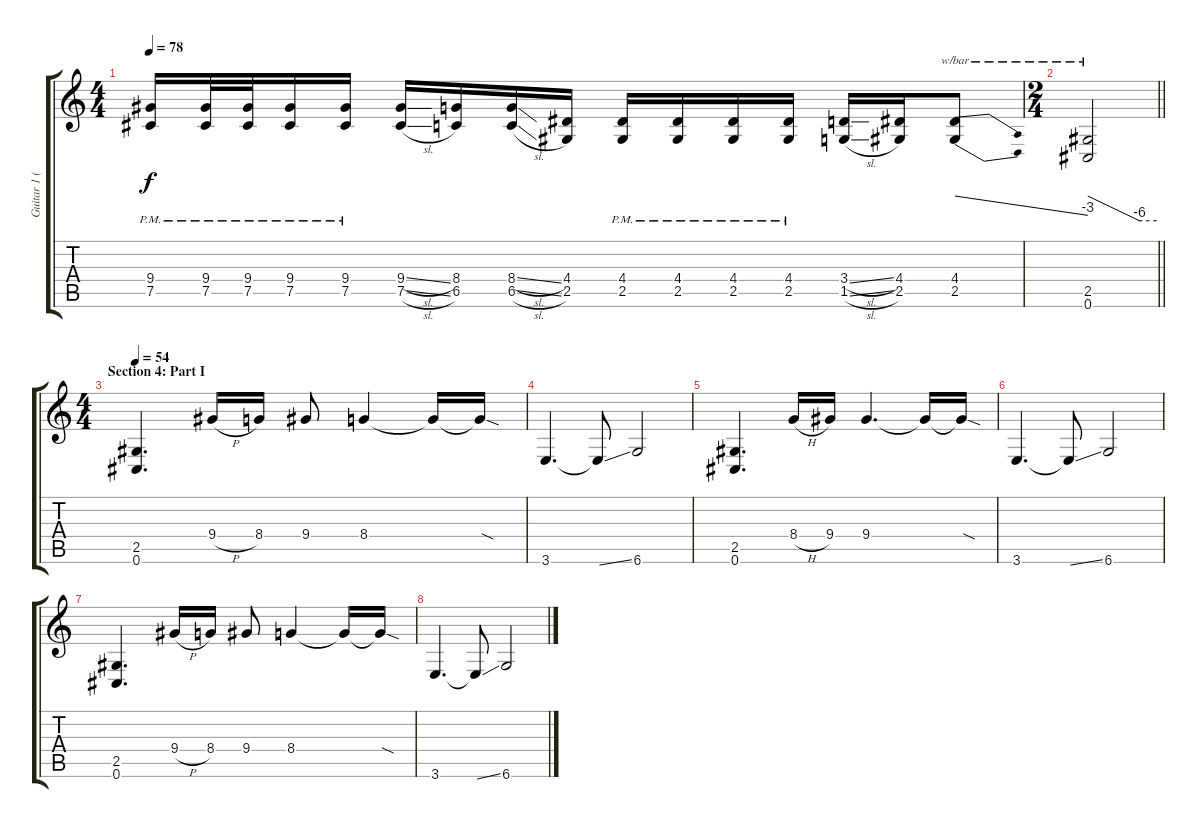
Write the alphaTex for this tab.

\track ("Guitar 1 (Distortion)" "Guitar 1 (") {instrument distortionguitar}
\staff {score tabs}
\tuning (Db4 Ab3 E3 B2 Gb2 Db2) {hide}
\ts (4 4)
\tempo 78
\clef g2
\ks c
(9.4{pm} 7.5{pm}).16{dy f} (9.4{pm} 7.5{pm}).32 (9.4{pm} 7.5{pm}).32 (9.4{pm} 7.5{pm}).16 (9.4{pm} 7.5{pm}).16 (9.4{sl} 7.5{sl}).16 (8.4 6.5).16 (8.4{sl} 6.5{sl}).16 (4.4 2.5).16 (4.4{pm} 2.5{pm}).16 (4.4{pm} 2.5{pm}).16 (4.4{pm} 2.5{pm}).16 (4.4{pm} 2.5{pm}).16 (3.4{sl} 1.5{sl}).16 (4.4 2.5).16 (4.4 2.5).8{tbe (dive default 0 0 60 -12)} |
\ts (2 4)
\barLineRight lightlight
(2.5 0.6).2{tbe (custom default 0 0 45 -24 60 -24)} |
\ts (4 4)
\section ("" "Section 4: Part I")
\tempo 54
(2.5 0.6).4{d} 9.4{h}.16 8.4.16 9.4.8 8.4.4 8.4{t}.16 8.4{sod t}.16 |
3.6.4{d} 3.6{ss t}.8 6.6.2 |
(2.5 0.6).4{d} 8.4{h}.16 9.4.16 9.4.4{d} 9.4{t}.16 9.4{sod t}.16 |
3.6.4{d} 3.6{ss t}.8 6.6.2 |
(2.5 0.6).4{d} 9.4{h}.16 8.4.16 9.4.8 8.4.4 8.4{t}.16 8.4{sod t}.16 |
3.6.4{d} 3.6{ss t}.8 6.6.2
